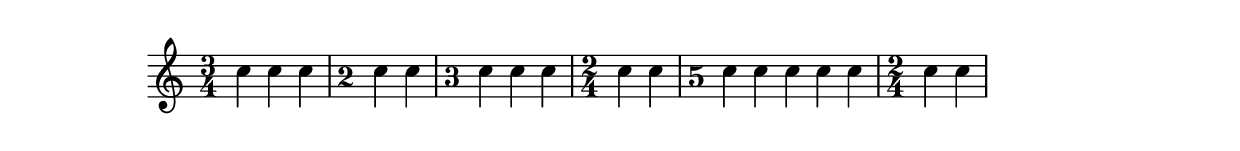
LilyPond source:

%% DO NOT EDIT this file manually; it is automatically
%% generated from LSR http://lsr.dsi.unimi.it
%% Make any changes in LSR itself, or in Documentation/snippets/new/ ,
%% and then run scripts/auxiliar/makelsr.py
%%
%% This file is in the public domain.
\version "2.14.0"

\header {
  lsrtags = "rhythms, tweaks-and-overrides"

%% Translation of GIT committish: 2d548a99cb9dba80f2ff035582009477cd37eceb
  texidoces = "

A veces, la indicación de compás no debe imprimir la fracción completa
(p.ej.  7/4), sino sólo el numerador (7 en este caso).  Esto se puede
hacer fácilmente utilizando @code{\\override Staff.TimeSignature
#'style = #'single-digit} para cambiar el estilo
permanentemente. Usando @code{\\revert Staff.TimeSignature #'style},
se puede revertir el cambio.  Para aplicar el estilo de un dígito
único a una sola indicación de compás, utilice la instrucción
@code{\\override} y anteponga la instrucción @code{\\once}.

"
  doctitlees = "Indicación de compás imprimiendo sólo el numerador (en lugar de la fracción)"

%% Translation of GIT committish: 190a067275167c6dc9dd0afef683d14d392b7033

  texidocfr = "
La métrique est parfois indiquée non pas par une fraction (p.ex. 7/4)
mais simplement par son numérateur (7 dans ce cas).  L'instruction
@code{\\override Staff.TimeSignature #'style = #'single-digit} permet de
déroger au style par défaut de manière permanente -- un @code{\\revert
Staff.TimeSignature #'style} d'annuler ces modifications.  Lorsque cette
métrique sous le forme d'une seul chiffre ne se présente qu'une seule
fois, il suffit de faire précéder l'instruction @code{\\override} d'un
simple @code{\\once}.

"
  doctitlefr = "Affichage seulement du numérateur d'une métrique (au
lieu d'une fraction)"


  texidoc = "
Sometimes, a time signature should not print the whole fraction (e.g.
7/4), but only the numerator (7 in this case). This can be easily done
by using @code{\\override Staff.TimeSignature #'style = #'single-digit}
to change the style permanently. By using @code{\\revert
Staff.TimeSignature #'style}, this setting can be reversed. To apply
the single-digit style to only one time signature, use the
@code{\\override} command and prefix it with a @code{\\once}.

"
  doctitle = "Time signature printing only the numerator as a number (instead of the fraction)"
} % begin verbatim

\relative c'' {
  \time 3/4
  c4 c c
  % Change the style permanently
  \override Staff.TimeSignature #'style = #'single-digit
  \time 2/4
  c4 c
  \time 3/4
  c4 c c
  % Revert to default style:
  \revert Staff.TimeSignature #'style
  \time 2/4
  c4 c
  % single-digit style only for the next time signature
  \once \override Staff.TimeSignature #'style = #'single-digit
  \time 5/4
  c4 c c c c
  \time 2/4
  c4 c
}

